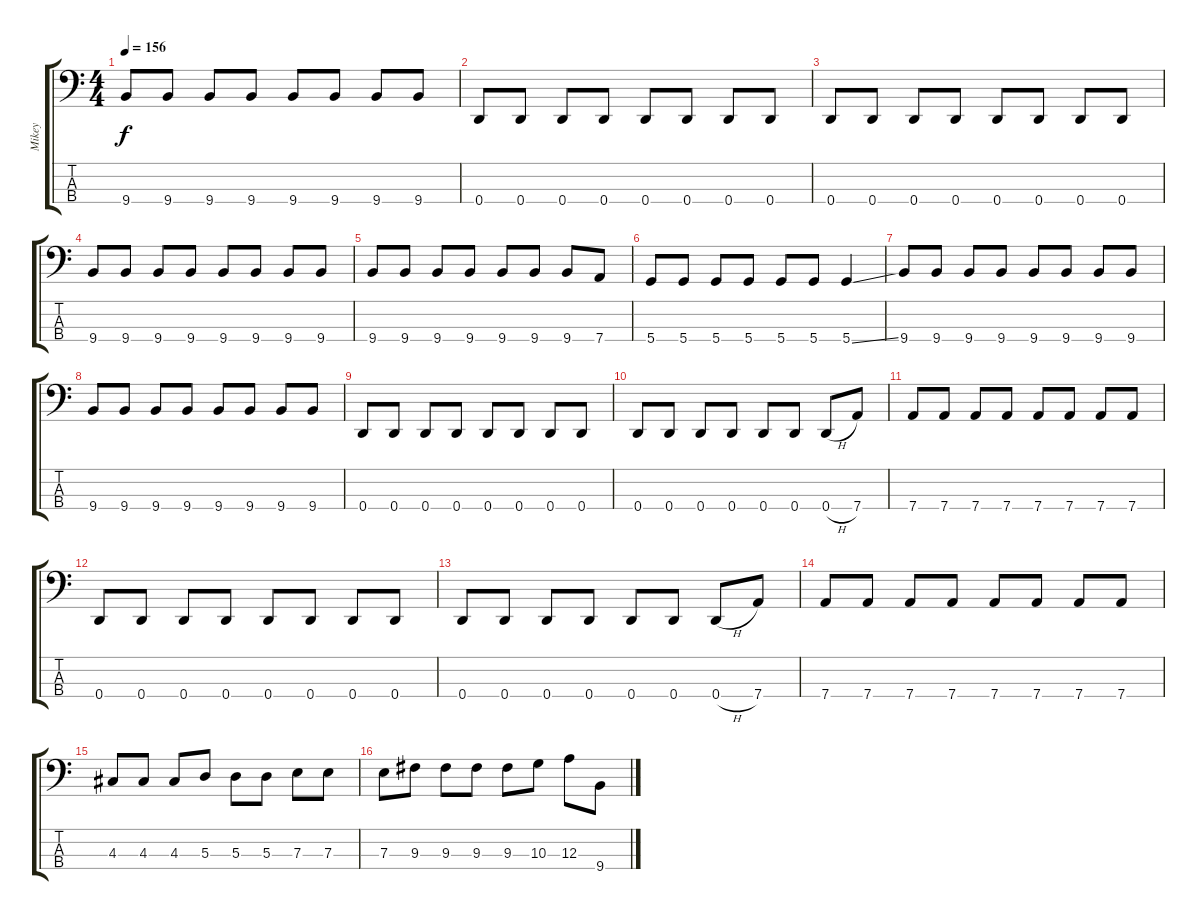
\track ("Mikey" "Mikey") {instrument electricbasspick}
\staff {score tabs}
\tuning (G2 D2 A1 D1) {hide}
\ts (4 4)
\tempo 156
\clef f4
\ks c
9.4.8{dy f} 9.4.8 9.4.8 9.4.8 9.4.8 9.4.8 9.4.8 9.4.8 |
0.4.8 0.4.8 0.4.8 0.4.8 0.4.8 0.4.8 0.4.8 0.4.8 |
0.4.8 0.4.8 0.4.8 0.4.8 0.4.8 0.4.8 0.4.8 0.4.8 |
9.4.8 9.4.8 9.4.8 9.4.8 9.4.8 9.4.8 9.4.8 9.4.8 |
9.4.8 9.4.8 9.4.8 9.4.8 9.4.8 9.4.8 9.4.8 7.4.8 |
5.4.8 5.4.8 5.4.8 5.4.8 5.4.8 5.4.8 5.4{ss}.4 |
9.4.8 9.4.8 9.4.8 9.4.8 9.4.8 9.4.8 9.4.8 9.4.8 |
9.4.8 9.4.8 9.4.8 9.4.8 9.4.8 9.4.8 9.4.8 9.4.8 |
0.4.8 0.4.8 0.4.8 0.4.8 0.4.8 0.4.8 0.4.8 0.4.8 |
0.4.8 0.4.8 0.4.8 0.4.8 0.4.8 0.4.8 0.4{h}.8 7.4.8 |
7.4.8 7.4.8 7.4.8 7.4.8 7.4.8 7.4.8 7.4.8 7.4.8 |
0.4.8 0.4.8 0.4.8 0.4.8 0.4.8 0.4.8 0.4.8 0.4.8 |
0.4.8 0.4.8 0.4.8 0.4.8 0.4.8 0.4.8 0.4{h}.8 7.4.8 |
7.4.8 7.4.8 7.4.8 7.4.8 7.4.8 7.4.8 7.4.8 7.4.8 |
4.3.8 4.3.8 4.3.8 5.3.8 5.3.8 5.3.8 7.3.8 7.3.8 |
7.3.8 9.3.8 9.3.8 9.3.8 9.3.8 10.3.8 12.3.8 9.4.8
